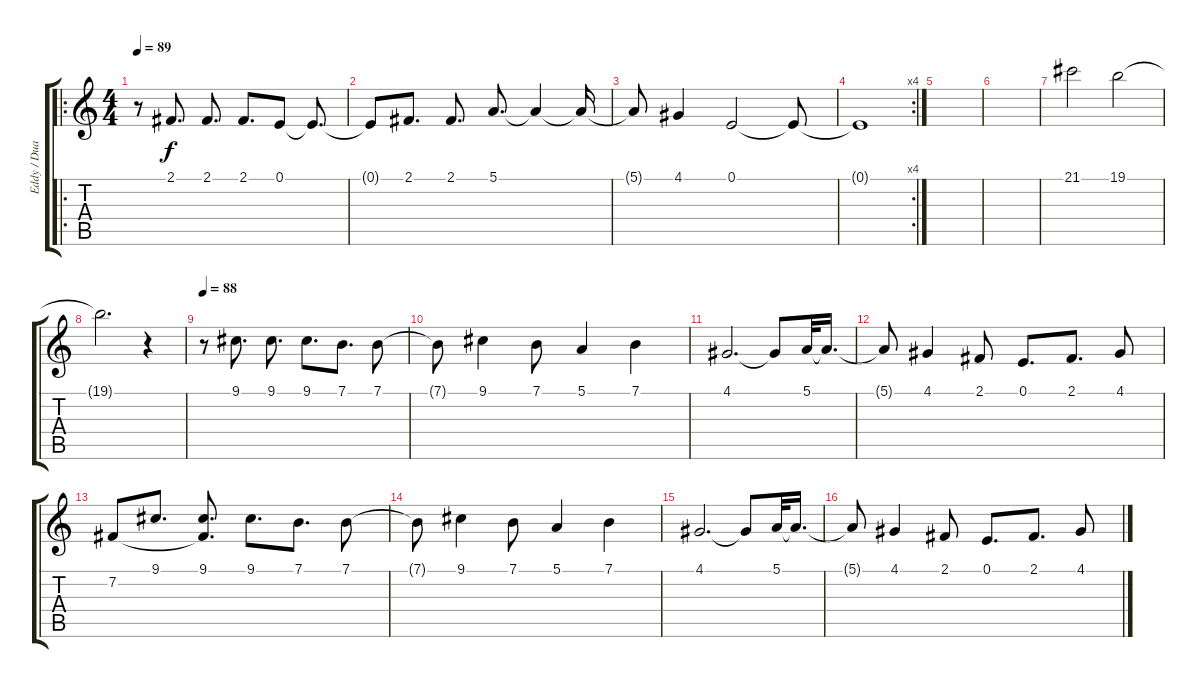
\track ("Eddy / Duan" "Eddy / Dua") {instrument stringensemble1}
\staff {score tabs}
\tuning (E4 B3 G3 D3 A2 E2) {hide}
\ro
\ts (4 4)
\tempo 89
\clef g2
\ks c
r.8{dy f volume 11 instrument altosax} 2.1.8{d} 2.1.8{d} 2.1.8{d} 0.1.8 0.1{t}.8{d} |
0.1{t}.8 2.1.8{d} 2.1.8{d} 5.1.8{d} 5.1{t}.4 5.1{t}.16 |
5.1{t}.8 4.1.4 0.1.2 0.1{t}.8 |
\rc 4
0.1{t}.1 |
|
|
21.1.2 19.1.2 |
19.1{t}.2{d} r.4 |
\tempo 88
r.8 9.1.8{d} 9.1.8{d} 9.1.8{d} 7.1.8{d} 7.1.8 |
7.1{t}.8 9.1.4 7.1.8 5.1.4 7.1.4 |
4.1.2{d} 4.1{t}.8 5.1.32 5.1{t}.16{d} |
5.1{t}.8 4.1.4 2.1.8 0.1.8{d} 2.1.8{d} 4.1.8 |
7.2.8 9.1.8{d} (9.1 7.2{t}).8{d} 9.1.8{d} 7.1.8{d} 7.1.8 |
7.1{t}.8 9.1.4 7.1.8 5.1.4 7.1.4 |
4.1.2{d} 4.1{t}.8 5.1.32 5.1{t}.16{d} |
5.1{t}.8 4.1.4 2.1.8 0.1.8{d} 2.1.8{d} 4.1.8
